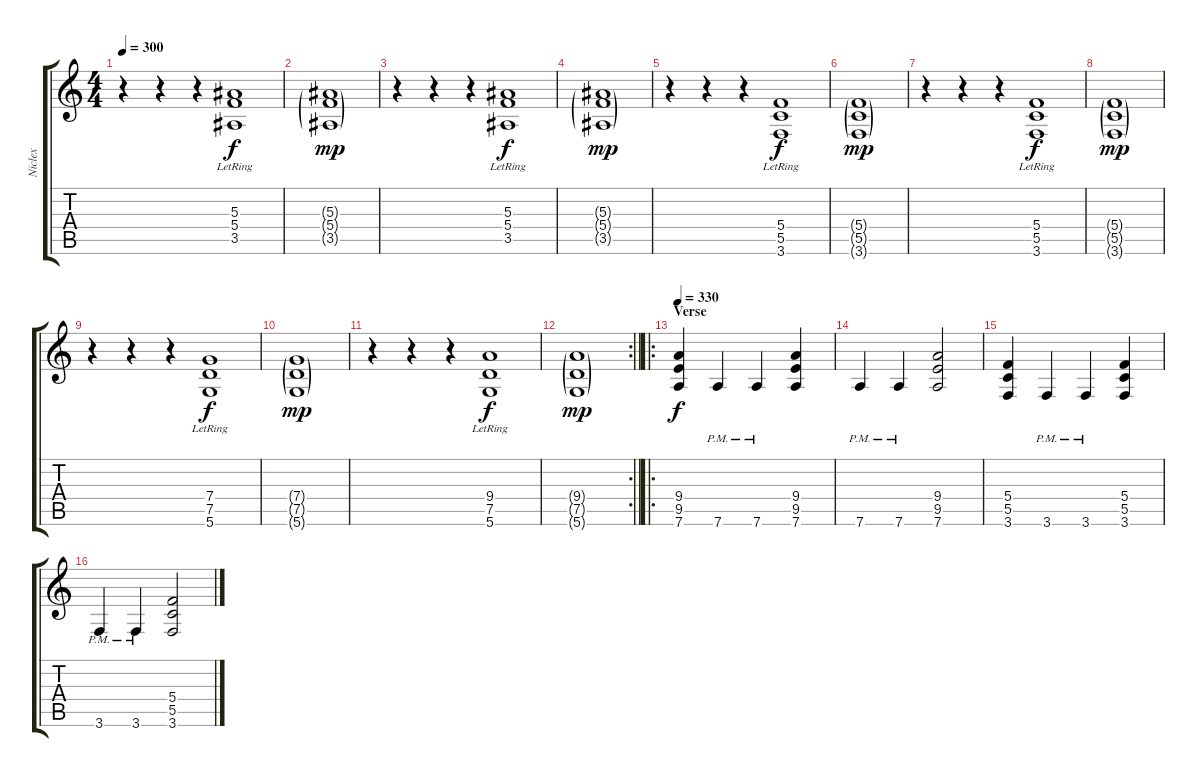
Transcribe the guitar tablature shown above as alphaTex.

\track ("Niclex" "Niclex") {instrument distortionguitar}
\staff {score tabs}
\tuning (D4 A3 F3 C3 G2 D2) {hide}
\ts (4 4)
\tempo 300
\clef g2
\ks c
r.4{dy mp} r.4 r.4 (5.3{lr} 5.4 3.5).1{dy f} |
(5.3{g} 5.4{g} 3.5{g}).1{dy mp} |
r.4 r.4 r.4 (5.3{lr} 5.4 3.5).1{dy f} |
(5.3{g} 5.4{g} 3.5{g}).1{dy mp} |
r.4 r.4 r.4 (5.4{lr} 5.5 3.6).1{dy f} |
(5.4{g} 5.5{g} 3.6{g}).1{dy mp} |
r.4 r.4 r.4 (5.4{lr} 5.5 3.6).1{dy f} |
(5.4{g} 5.5{g} 3.6{g}).1{dy mp} |
r.4 r.4 r.4 (7.4{lr} 7.5 5.6).1{dy f} |
(7.4{g} 7.5{g} 5.6{g}).1{dy mp} |
r.4 r.4 r.4 (9.4{lr} 7.5 5.6).1{dy f} |
\rc 2
\barLineRight lightlight
(9.4{g} 7.5{g} 5.6{g}).1{dy mp} |
\ro
\section ("" "Verse")
\tempo 330
(9.4 9.5 7.6).4{dy f} 7.6{pm}.4 7.6{pm}.4 (9.4 9.5 7.6).4 |
7.6{pm}.4 7.6{pm}.4 (9.4 9.5 7.6).2 |
(5.4 5.5 3.6).4 3.6{pm}.4 3.6{pm}.4 (5.4 5.5 3.6).4 |
3.6{pm}.4 3.6{pm}.4 (5.4 5.5 3.6).2
